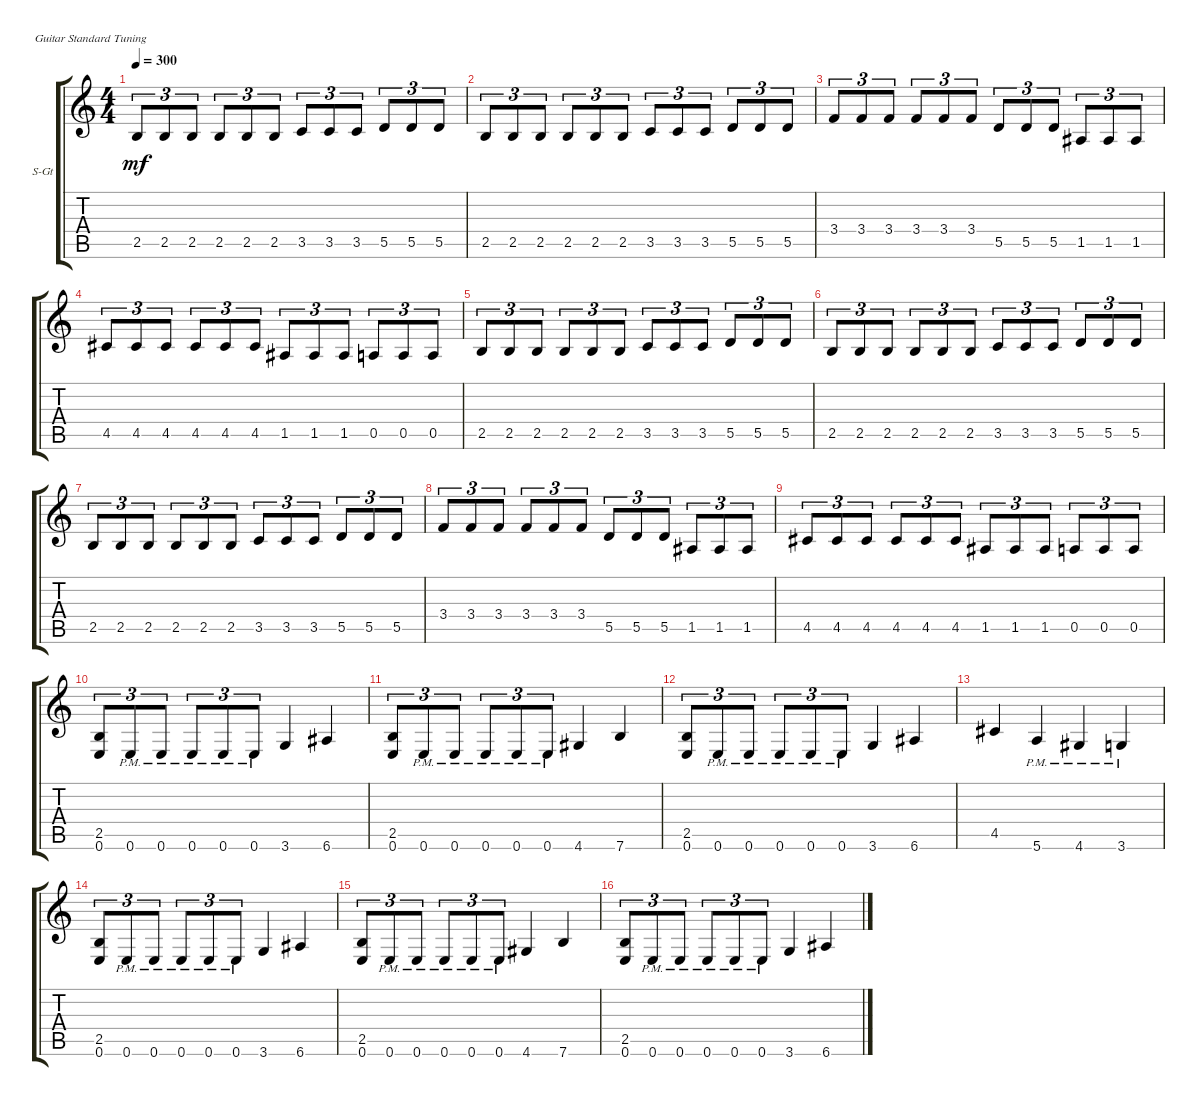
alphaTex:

\defaultSystemsLayout 4
\bracketExtendMode groupsimilarinstruments
\firstSystemTrackNameOrientation horizontal
\otherSystemsTrackNameOrientation horizontal
\track ("Steel Guitar" "S-Gt") {instrument acousticguitarsteel}
\staff {score tabs}
\tuning (E4 B3 G3 D3 A2 E2)
\ts (4 4)
\tempo 300
\clef g2
\ks c
2.5.8{tu (3 2) dy mf} 2.5.8{tu (3 2)} 2.5.8{tu (3 2)} 2.5.8{tu (3 2)} 2.5.8{tu (3 2)} 2.5.8{tu (3 2)} 3.5.8{tu (3 2)} 3.5.8{tu (3 2)} 3.5.8{tu (3 2)} 5.5.8{tu (3 2)} 5.5.8{tu (3 2)} 5.5.8{tu (3 2)} |
2.5.8{tu (3 2)} 2.5.8{tu (3 2)} 2.5.8{tu (3 2)} 2.5.8{tu (3 2)} 2.5.8{tu (3 2)} 2.5.8{tu (3 2)} 3.5.8{tu (3 2)} 3.5.8{tu (3 2)} 3.5.8{tu (3 2)} 5.5.8{tu (3 2)} 5.5.8{tu (3 2)} 5.5.8{tu (3 2)} |
3.4.8{tu (3 2)} 3.4.8{tu (3 2)} 3.4.8{tu (3 2)} 3.4.8{tu (3 2)} 3.4.8{tu (3 2)} 3.4.8{tu (3 2)} 5.5.8{tu (3 2)} 5.5.8{tu (3 2)} 5.5.8{tu (3 2)} 1.5.8{tu (3 2)} 1.5.8{tu (3 2)} 1.5.8{tu (3 2)} |
4.5.8{tu (3 2)} 4.5.8{tu (3 2)} 4.5.8{tu (3 2)} 4.5.8{tu (3 2)} 4.5.8{tu (3 2)} 4.5.8{tu (3 2)} 1.5.8{tu (3 2)} 1.5.8{tu (3 2)} 1.5.8{tu (3 2)} 0.5.8{tu (3 2)} 0.5.8{tu (3 2)} 0.5.8{tu (3 2)} |
2.5.8{tu (3 2)} 2.5.8{tu (3 2)} 2.5.8{tu (3 2)} 2.5.8{tu (3 2)} 2.5.8{tu (3 2)} 2.5.8{tu (3 2)} 3.5.8{tu (3 2)} 3.5.8{tu (3 2)} 3.5.8{tu (3 2)} 5.5.8{tu (3 2)} 5.5.8{tu (3 2)} 5.5.8{tu (3 2)} |
2.5.8{tu (3 2)} 2.5.8{tu (3 2)} 2.5.8{tu (3 2)} 2.5.8{tu (3 2)} 2.5.8{tu (3 2)} 2.5.8{tu (3 2)} 3.5.8{tu (3 2)} 3.5.8{tu (3 2)} 3.5.8{tu (3 2)} 5.5.8{tu (3 2)} 5.5.8{tu (3 2)} 5.5.8{tu (3 2)} |
2.5.8{tu (3 2)} 2.5.8{tu (3 2)} 2.5.8{tu (3 2)} 2.5.8{tu (3 2)} 2.5.8{tu (3 2)} 2.5.8{tu (3 2)} 3.5.8{tu (3 2)} 3.5.8{tu (3 2)} 3.5.8{tu (3 2)} 5.5.8{tu (3 2)} 5.5.8{tu (3 2)} 5.5.8{tu (3 2)} |
3.4.8{tu (3 2)} 3.4.8{tu (3 2)} 3.4.8{tu (3 2)} 3.4.8{tu (3 2)} 3.4.8{tu (3 2)} 3.4.8{tu (3 2)} 5.5.8{tu (3 2)} 5.5.8{tu (3 2)} 5.5.8{tu (3 2)} 1.5.8{tu (3 2)} 1.5.8{tu (3 2)} 1.5.8{tu (3 2)} |
4.5.8{tu (3 2)} 4.5.8{tu (3 2)} 4.5.8{tu (3 2)} 4.5.8{tu (3 2)} 4.5.8{tu (3 2)} 4.5.8{tu (3 2)} 1.5.8{tu (3 2)} 1.5.8{tu (3 2)} 1.5.8{tu (3 2)} 0.5.8{tu (3 2)} 0.5.8{tu (3 2)} 0.5.8{tu (3 2)} |
(0.6 2.5).8{tu (3 2)} 0.6{pm}.8{tu (3 2)} 0.6{pm}.8{tu (3 2)} 0.6{pm}.8{tu (3 2)} 0.6{pm}.8{tu (3 2)} 0.6{pm}.8{tu (3 2)} 3.6.4 6.6.4 |
(0.6 2.5).8{tu (3 2)} 0.6{pm}.8{tu (3 2)} 0.6{pm}.8{tu (3 2)} 0.6{pm}.8{tu (3 2)} 0.6{pm}.8{tu (3 2)} 0.6{pm}.8{tu (3 2)} 4.6.4 7.6.4 |
(0.6 2.5).8{tu (3 2)} 0.6{pm}.8{tu (3 2)} 0.6{pm}.8{tu (3 2)} 0.6{pm}.8{tu (3 2)} 0.6{pm}.8{tu (3 2)} 0.6{pm}.8{tu (3 2)} 3.6.4 6.6.4 |
4.5.4 5.6{pm}.4 4.6{pm}.4 3.6{pm}.4 |
(0.6 2.5).8{tu (3 2)} 0.6{pm}.8{tu (3 2)} 0.6{pm}.8{tu (3 2)} 0.6{pm}.8{tu (3 2)} 0.6{pm}.8{tu (3 2)} 0.6{pm}.8{tu (3 2)} 3.6.4 6.6.4 |
(0.6 2.5).8{tu (3 2)} 0.6{pm}.8{tu (3 2)} 0.6{pm}.8{tu (3 2)} 0.6{pm}.8{tu (3 2)} 0.6{pm}.8{tu (3 2)} 0.6{pm}.8{tu (3 2)} 4.6.4 7.6.4 |
(0.6 2.5).8{tu (3 2)} 0.6{pm}.8{tu (3 2)} 0.6{pm}.8{tu (3 2)} 0.6{pm}.8{tu (3 2)} 0.6{pm}.8{tu (3 2)} 0.6{pm}.8{tu (3 2)} 3.6.4 6.6.4
